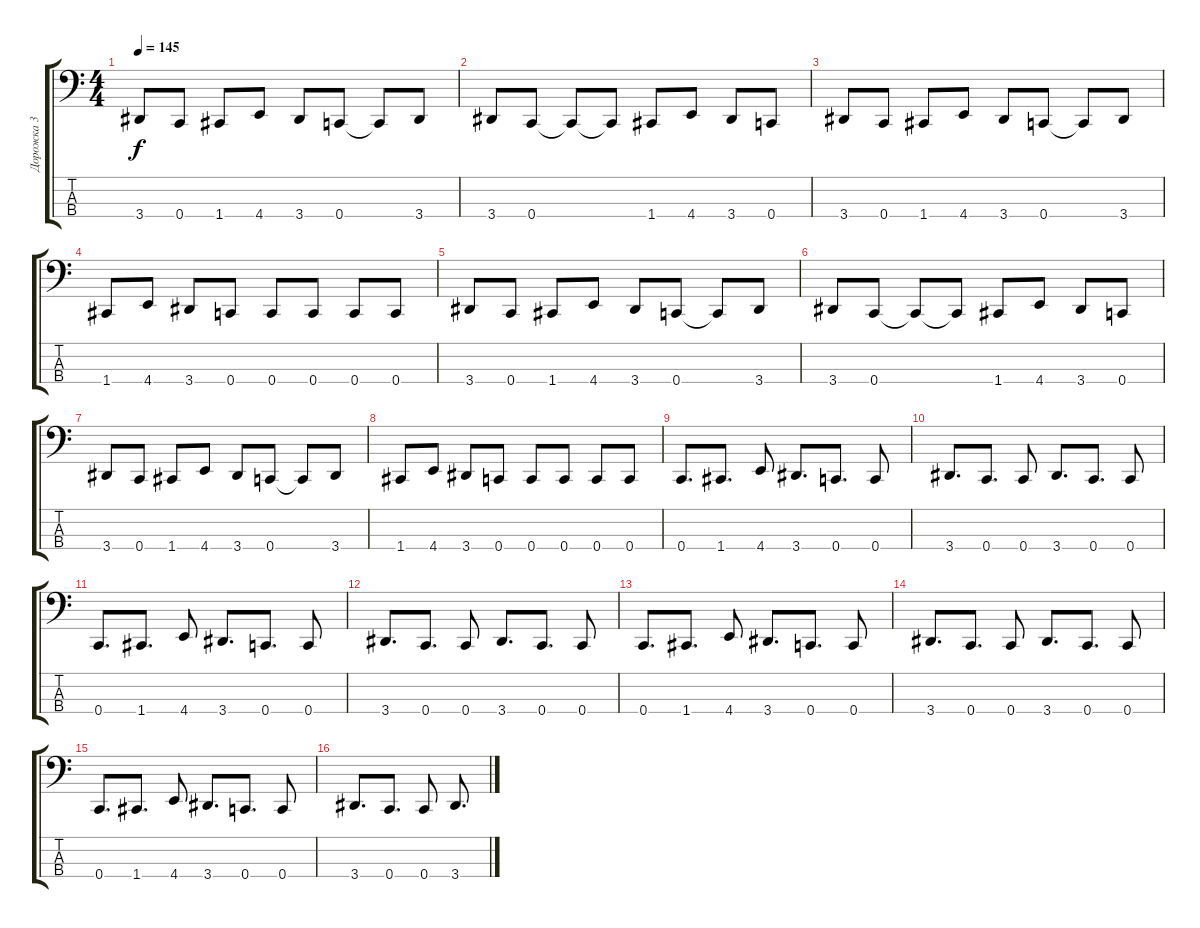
\track ("Дорожка 3" "Дорожка 3") {instrument electricbassfinger}
\staff {score tabs}
\tuning (F2 C2 G1 C1) {hide}
\ts (4 4)
\tempo 145
\clef f4
\ks c
3.4.8{dy f} 0.4.8 1.4.8 4.4.8 3.4.8 0.4.8 0.4{t}.8 3.4.8 |
3.4.8 0.4.8 0.4{t}.8 0.4{t}.8 1.4.8 4.4.8 3.4.8 0.4.8 |
3.4.8 0.4.8 1.4.8 4.4.8 3.4.8 0.4.8 0.4{t}.8 3.4.8 |
1.4.8 4.4.8 3.4.8 0.4.8 0.4.8 0.4.8 0.4.8 0.4.8 |
3.4.8 0.4.8 1.4.8 4.4.8 3.4.8 0.4.8 0.4{t}.8 3.4.8 |
3.4.8 0.4.8 0.4{t}.8 0.4{t}.8 1.4.8 4.4.8 3.4.8 0.4.8 |
3.4.8 0.4.8 1.4.8 4.4.8 3.4.8 0.4.8 0.4{t}.8 3.4.8 |
1.4.8 4.4.8 3.4.8 0.4.8 0.4.8 0.4.8 0.4.8 0.4.8 |
0.4.8{d} 1.4.8{d} 4.4.8 3.4.8{d} 0.4.8{d} 0.4.8 |
3.4.8{d} 0.4.8{d} 0.4.8 3.4.8{d} 0.4.8{d} 0.4.8 |
0.4.8{d} 1.4.8{d} 4.4.8 3.4.8{d} 0.4.8{d} 0.4.8 |
3.4.8{d} 0.4.8{d} 0.4.8 3.4.8{d} 0.4.8{d} 0.4.8 |
0.4.8{d} 1.4.8{d} 4.4.8 3.4.8{d} 0.4.8{d} 0.4.8 |
3.4.8{d} 0.4.8{d} 0.4.8 3.4.8{d} 0.4.8{d} 0.4.8 |
0.4.8{d} 1.4.8{d} 4.4.8 3.4.8{d} 0.4.8{d} 0.4.8 |
3.4.8{d} 0.4.8{d} 0.4.8 3.4.8{d}
